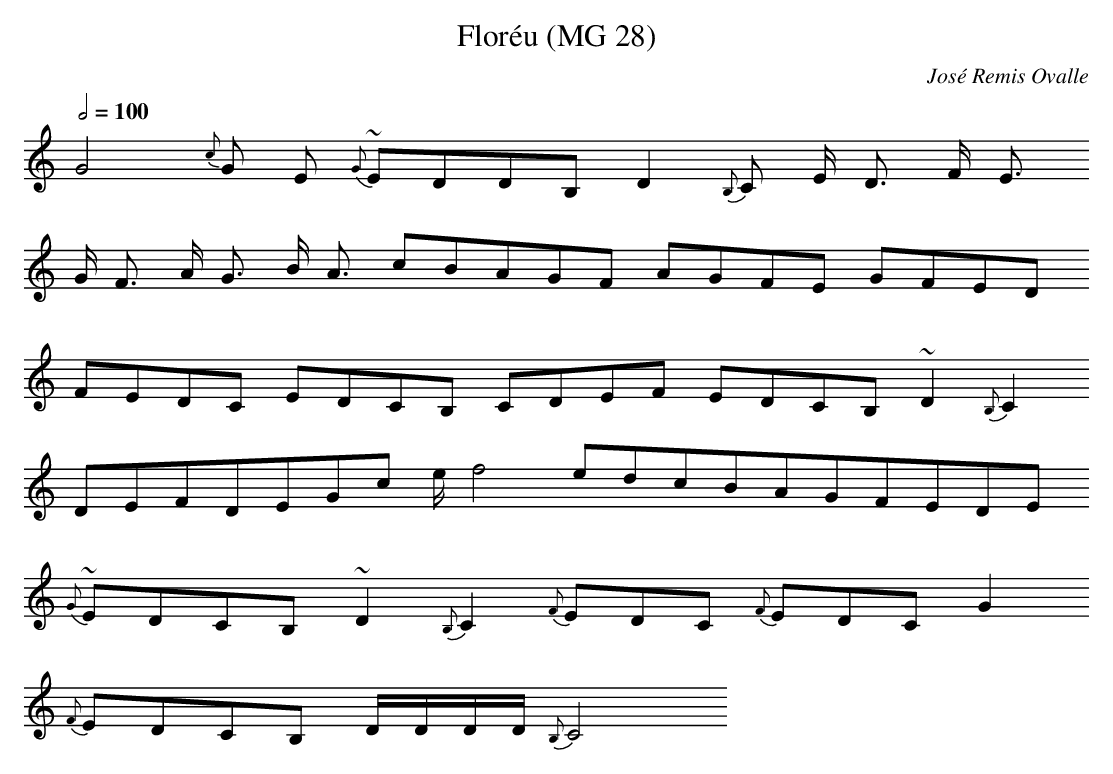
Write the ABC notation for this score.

X:1
T:Floréu (MG 28)
C:José Remis Ovalle
E:Nivel 3
M:Llibre
L:1/8
Q:2/4=100
K:C
G4 {c}G E {G}~EDDB, D2 {B,}C E/2 D3/2 F/2 E3/2
G/2 F3/2 A/2 G3/2 B/2 A3/2 cBAGF AGFE GFED
FEDC EDCB, CDEF EDCB, ~D2 {B,}C2
DEFDEGc e/2 f4 edcBAGFEDE
{G}~EDCB, ~D2 {B,}C2 {F}EDC {F}EDC G2
{F}EDCB, D/2D/2D/2D/2 {B,}C4
